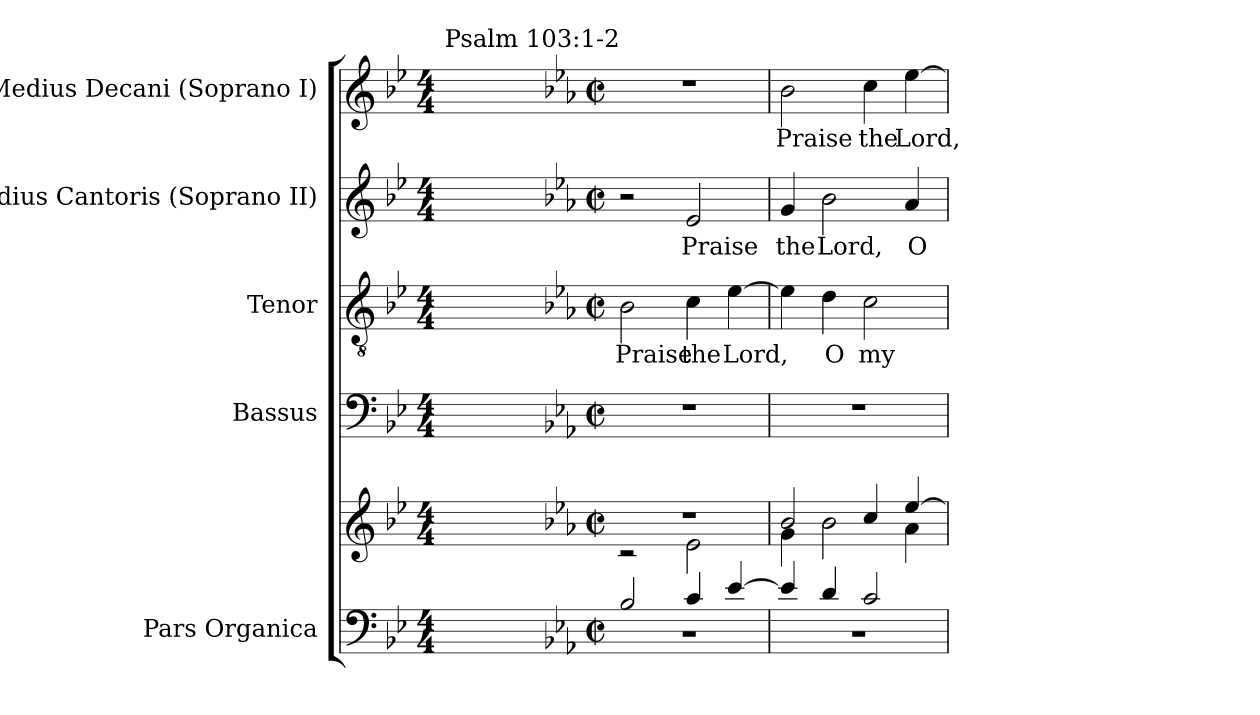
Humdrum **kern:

**kern	**kern	**kern	**kern	**text	**kern	**text	**kern	**text
*part5	*part5	*part4	*part3	*part3	*part2	*part2	*part1	*part1
*staff6	*staff5	*staff4	*staff3	*staff3	*staff2	*staff2	*staff1	*staff1
*I"Pars Organica	*	*I"Bassus	*I"Tenor	*	*I"Medius Cantoris (Soprano II)	*	*I"Medius Decani (Soprano I)	*
!!LO:PB:g=z
*clefF4	*clefG2	*clefF4	*clefGv2	*	*clefG2	*	*clefG2	*
*	*	*	*ITrd7c12	*	*	*	*	*
*k[b-e-]	*k[b-e-]	*k[b-e-]	*k[b-e-]	*	*k[b-e-]	*	*k[b-e-]	*
*B-:	*B-:	*B-:	*B-:	*	*B-:	*	*B-:	*
*M4/4	*M4/4	*M4/4	*M4/4	*	*M4/4	*	*M4/4	*
=1	=1	=1	=1	=1	=1	=1	=1	=1
!	!	!	!	!	!	!	!LO:TX:a:t=Psalm 103&colon;1-2	!
1ryy	1ryy	1ryy	1ryy	.	1ryy	.	1ryy	.
=1-	=1-	=1-	=1-	=1-	=1-	=1-	=1-	=1-
*k[b-e-a-]	*k[b-e-a-]	*k[b-e-a-]	*k[b-e-a-]	*	*k[b-e-a-]	*	*k[b-e-a-]	*
*E-:	*E-:	*E-:	*E-:	*	*E-:	*	*E-:	*
*M2/2	*M2/2	*M2/2	*M2/2	*	*M2/2	*	*M2/2	*
*met(c|)	*met(c|)	*met(c|)	*met(c|)	*	*met(c|)	*	*met(c|)	*
*^	*^	*	*	*	*	*	*	*
!	!	!	!	!	!	!LO:LY:b:color=#000000	!	!	!	!
2B-i/	1r	1r	2r	1r	2BB-i\	Praise	2r	.	1r	.
!	!	!	!	!	!	!LO:LY:b:color=#000000	!	!	!	!
!	!	!	!	!	!	!	!	!LO:LY:b:color=#000000	!	!
4ci/	.	.	2e-i\	.	4Ci\	the	2e-i/	Praise	.	.
!	!	!	!	!	!	!LO:LY:b:color=#000000	!	!	!	!
[4e-i/	.	.	.	.	[4E-i\	Lord,	.	.	.	.
=2	=2	=2	=2	=2	=2	=2	=2	=2	=2	=2
!	!	!	!	!	!	!	!	!LO:LY:b:color=#000000	!	!
!	!	!	!	!	!	!	!	!	!	!LO:LY:b:color=#000000
4e-i/]	1r	2b-i/	4gi\	1r	4E-i\]	.	4gi/	the	2b-i\	Praise
!	!	!	!	!	!	!LO:LY:b:color=#000000	!	!	!	!
!	!	!	!	!	!	!	!	!LO:LY:b:color=#000000	!	!
4di/	.	.	2b-i\	.	4Di\	O	2b-i\	Lord,	.	.
!	!	!	!	!	!	!LO:LY:b:color=#000000	!	!	!	!
!	!	!	!	!	!	!	!	!	!	!LO:LY:b:color=#000000
2ci/	.	4cci/	.	.	2Ci\	my	.	.	4cci\	the
!	!	!	!	!	!	!	!	!LO:LY:b:color=#000000	!	!
!	!	!	!	!	!	!	!	!	!	!LO:LY:b:color=#000000
.	.	[4ee-i/	4a-i\	.	.	.	4a-i/	O	[4ee-i\	Lord,
*v	*v	*	*	*	*	*	*	*	*	*
*	*v	*v	*	*	*	*	*	*	*
=	=	=	=	=	=	=	=	=
*-	*-	*-	*-	*-	*-	*-	*-	*-
